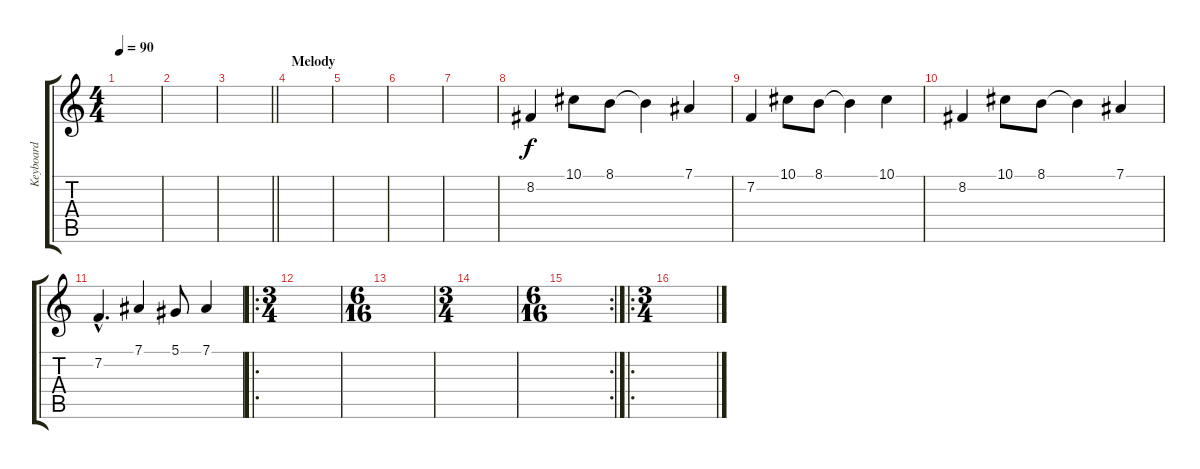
\track ("Keyboard" "Keyboard") {instrument lead2sawtooth}
\staff {score tabs}
\tuning (Eb4 Bb3 Gb3 Db3 Ab2 Eb2) {hide}
\ts (4 4)
\tempo 90
\clef g2
\ks c
|
|
\barLineRight lightlight
|
\section ("" "Melody")
|
|
|
|
8.2.4 10.1.8 8.1.8 8.1{t}.4 7.1.4 |
7.2.4 10.1.8 8.1.8 8.1{t}.4 10.1.4 |
8.2.4 10.1.8 8.1.8 8.1{t}.4 7.1.4 |
7.2{hac}.4{d} 7.1.4 5.1.8 7.1.4 |
\ro
\ts (3 4)
|
\ts (6 16)
|
\ts (3 4)
|
\rc 2
\ts (6 16)
|
\ro
\ts (3 4)
